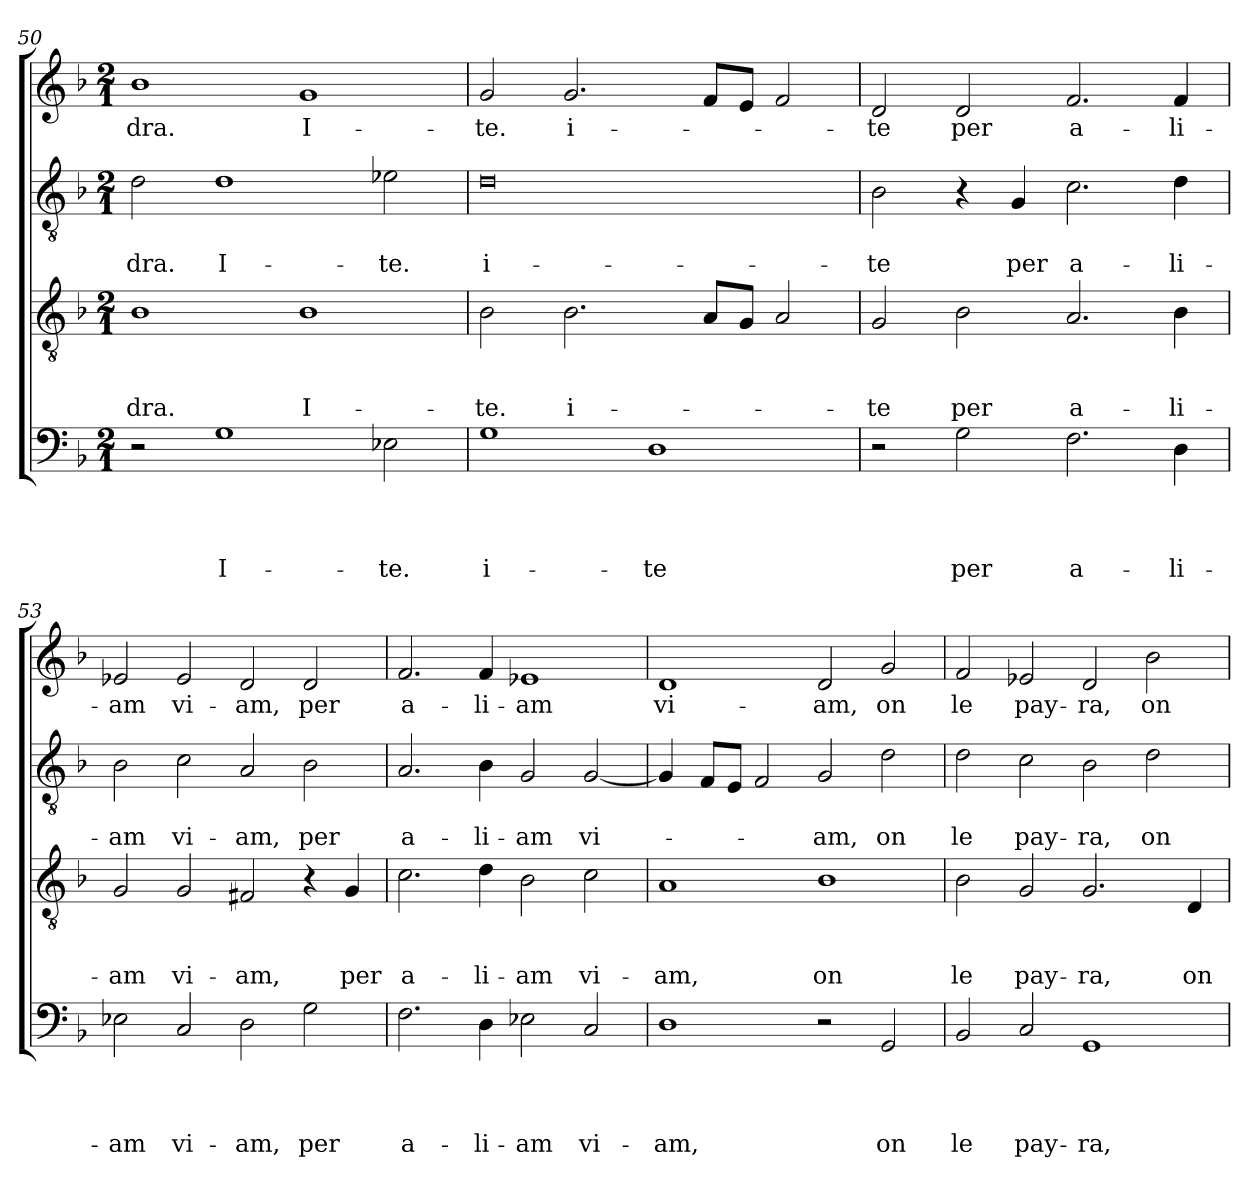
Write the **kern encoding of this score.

**kern	**text	**text	**text	**text	**kern	**text	**text	**text	**kern	**text	**text	**kern	**text
*part4	*part4	*part4	*part4	*part4	*part3	*part3	*part3	*part3	*part2	*part2	*part2	*part1	*part1
*staff4	*staff4	*staff4	*staff4	*staff4	*staff3	*staff3	*staff3	*staff3	*staff2	*staff2	*staff2	*staff1	*staff1
*clefF4	*	*	*	*	*clefGv2	*	*	*	*clefGv2	*	*	*clefG2	*
*k[b-]	*	*	*	*	*k[b-]	*	*	*	*k[b-]	*	*	*k[b-]	*
*F:	*	*	*	*	*F:	*	*	*	*F:	*	*	*F:	*
*M2/1	*	*	*	*	*M2/1	*	*	*	*M2/1	*	*	*M2/1	*
=50	=50	=50	=50	=50	=50	=50	=50	=50	=50	=50	=50	=50	=50
2r	.	.	.	.	1B-	.	.	-dra.	2d\	.	-dra.	1b-	-dra.
1G	.	.	.	I-	.	.	.	.	1d	.	I-	.	.
.	.	.	.	.	1B-	.	.	I-	.	.	.	1g	I-
2E-X\	.	.	.	-te.	.	.	.	.	2e-X\	.	-te.	.	.
!!LO:LB:g=z
=51	=51	=51	=51	=51	=51	=51	=51	=51	=51	=51	=51	=51	=51
1G	.	.	.	i-	2B-\	.	.	-te.	0d	.	i-	2g/	-te.
.	.	.	.	.	2.B-\	.	.	i-	.	.	.	2.g/	i-
1D	.	.	.	-te	.	.	.	.	.	.	.	.	.
.	.	.	.	.	8A/L	.	.	.	.	.	.	8f/L	.
.	.	.	.	.	8G/J	.	.	.	.	.	.	8e/J	.
.	.	.	.	.	2A/	.	.	.	.	.	.	2f/	.
=52	=52	=52	=52	=52	=52	=52	=52	=52	=52	=52	=52	=52	=52
2r	.	.	.	.	2G/	.	.	-te	2B-\	.	-te	2d/	-te
2G\	.	.	.	per	2B-\	.	.	per	4r	.	.	2d/	per
.	.	.	.	.	.	.	.	.	4G/	.	per	.	.
2.F\	.	.	.	a-	2.A/	.	.	a-	2.c\	.	a-	2.f/	a-
4D\	.	.	.	-li-	4B-\	.	.	-li-	4d\	.	-li-	4f/	-li-
=53	=53	=53	=53	=53	=53	=53	=53	=53	=53	=53	=53	=53	=53
2E-X\	.	.	.	-am	2G/	.	.	-am	2B-\	.	-am	2e-X/	-am
2C/	.	.	.	vi-	2G/	.	.	vi-	2c\	.	vi-	2e-/	vi-
2D\	.	.	.	-am,	2F#X/	.	.	-am,	2A/	.	-am,	2d/	-am,
2G\	.	.	.	per	4r	.	.	.	2B-\	.	per	2d/	per
.	.	.	.	.	4G/	.	.	per	.	.	.	.	.
=54	=54	=54	=54	=54	=54	=54	=54	=54	=54	=54	=54	=54	=54
2.F\	.	.	.	a-	2.c\	.	.	a-	2.A/	.	a-	2.f/	a-
4D\	.	.	.	-li-	4d\	.	.	-li-	4B-\	.	-li-	4f/	-li-
2E-X\	.	.	.	-am	2B-\	.	.	-am	2G/	.	-am	1e-X	-am
2C/	.	.	.	vi-	2c\	.	.	vi-	[2G/	.	vi-	.	.
=55	=55	=55	=55	=55	=55	=55	=55	=55	=55	=55	=55	=55	=55
1D	.	.	.	-am,	1A	.	.	-am,	4G/]	.	.	1d	vi-
.	.	.	.	.	.	.	.	.	8F/L	.	.	.	.
.	.	.	.	.	.	.	.	.	8E/J	.	.	.	.
.	.	.	.	.	.	.	.	.	2F/	.	.	.	.
2r	.	.	.	.	1B-	.	.	on	2G/	.	-am,	2d/	-am,
2GG/	.	.	.	on	.	.	.	.	2d\	.	on	2g/	on
=56	=56	=56	=56	=56	=56	=56	=56	=56	=56	=56	=56	=56	=56
2BB-/	.	.	.	le	2B-\	.	.	le	2d\	.	le	2f/	le
2C/	.	.	.	pay-	2G/	.	.	pay-	2c\	.	pay-	2e-X/	pay-
1GG	.	.	.	-ra,	2.G/	.	.	-ra,	2B-\	.	-ra,	2d/	-ra,
.	.	.	.	.	.	.	.	.	2d\	.	on	2b-\	on
.	.	.	.	.	4D/	.	.	on	.	.	.	.	.
=	=	=	=	=	=	=	=	=	=	=	=	=	=
*-	*-	*-	*-	*-	*-	*-	*-	*-	*-	*-	*-	*-	*-
